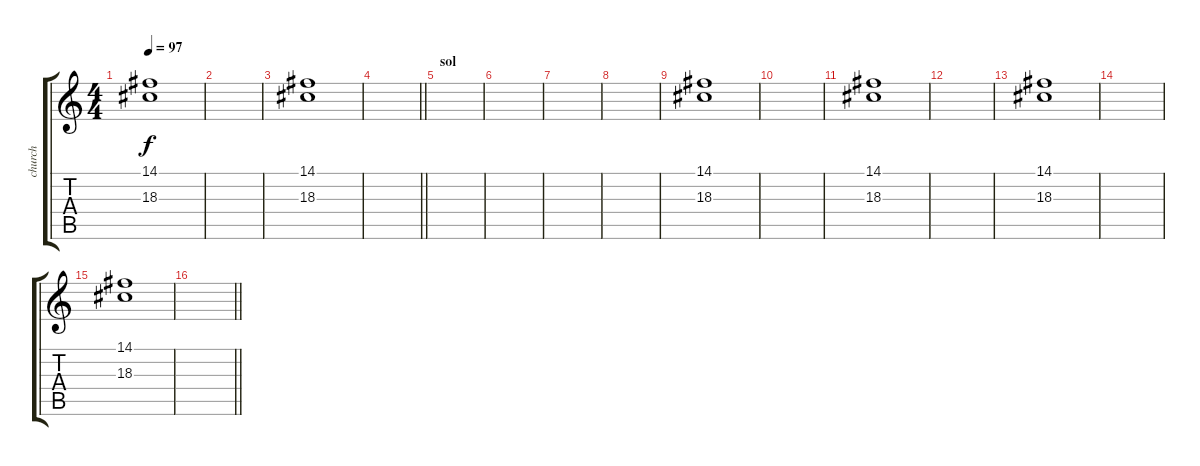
\track ("church" "church") {instrument tubularbells}
\staff {score tabs}
\tuning (E4 B3 G3 D3 A2 E2) {hide}
\ts (4 4)
\tempo 97
\clef g2
\ks c
(14.1 18.3).1{dy f} |
|
(14.1 18.3).1 |
\barLineRight lightlight
|
\section ("" "sol")
|
|
|
|
(14.1 18.3).1 |
|
(14.1 18.3).1 |
|
(14.1 18.3).1 |
|
(14.1 18.3).1 |
\barLineRight lightlight
